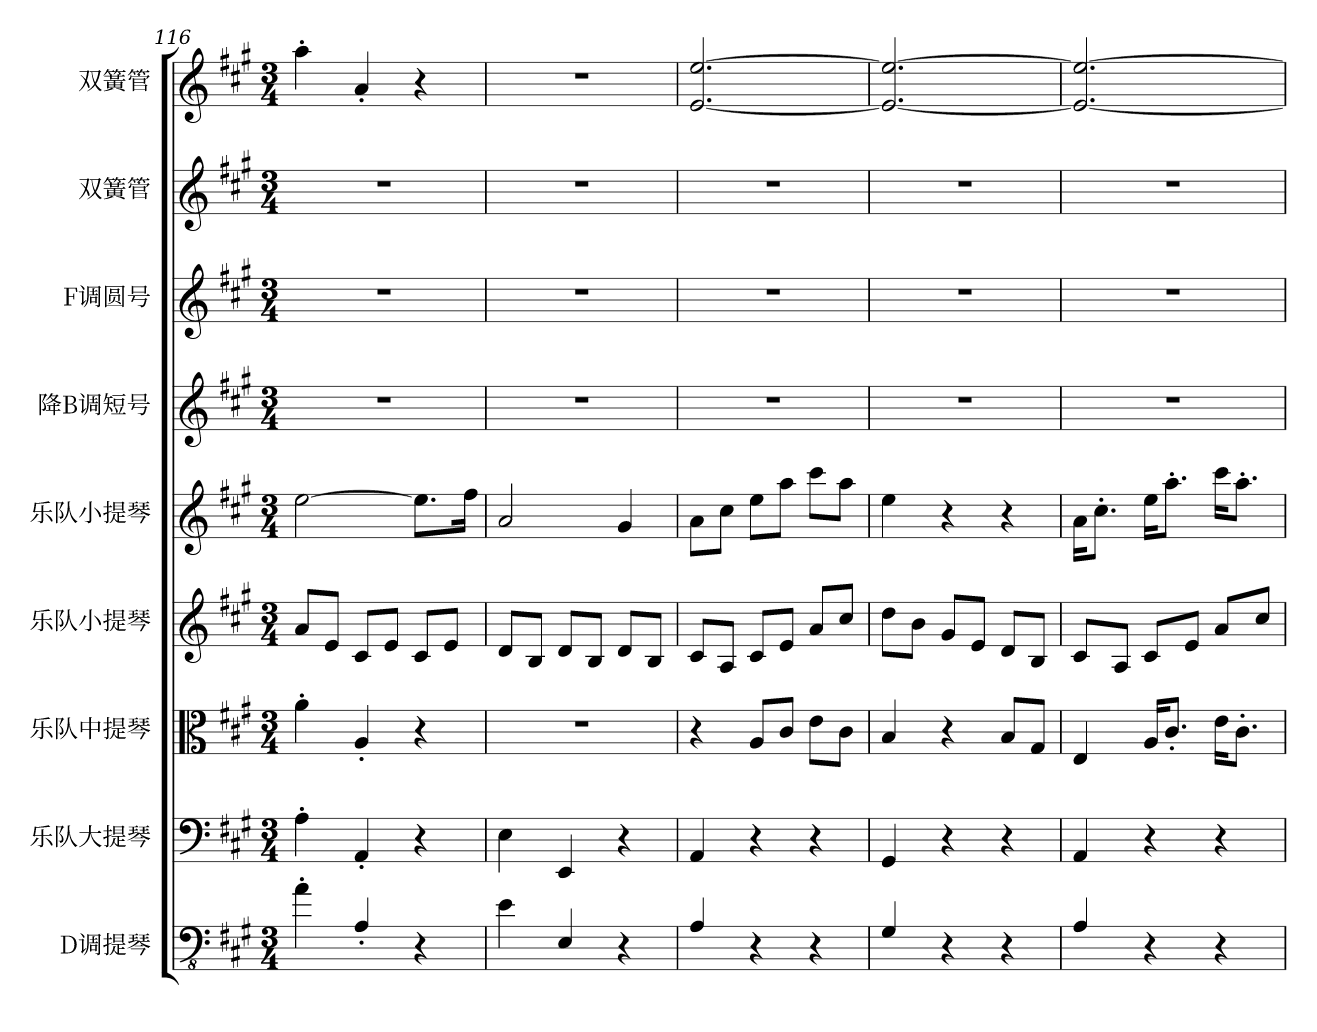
**kern	**kern	**kern	**kern	**kern	**kern	**kern	**kern	**kern
*part9	*part8	*part7	*part6	*part5	*part4	*part3	*part2	*part1
*staff9	*staff8	*staff7	*staff6	*staff5	*staff4	*staff3	*staff2	*staff1
*I"D调提琴	*I"乐队大提琴	*I"乐队中提琴	*I"乐队小提琴	*I"乐队小提琴	*I"降B调短号	*I"F调圆号	*I"双簧管	*I"双簧管
*clefFv4	*clefF4	*clefC3	*clefG2	*clefG2	*clefG2	*clefG2	*clefG2	*clefG2
*ITrd7c12	*	*	*	*	*ITrd1c2	*ITrd4c7	*	*
*k[f#c#g#]	*k[f#c#g#]	*k[f#c#g#]	*k[f#c#g#]	*k[f#c#g#]	*k[f#]	*k[f#c#]	*k[f#c#g#]	*k[f#c#g#]
*M3/4	*M3/4	*M3/4	*M3/4	*M3/4	*M3/4	*M3/4	*M3/4	*M3/4
*MM152	*MM152	*MM152	*MM152	*MM152	*MM152	*MM152	*MM152	*MM152
=116	=116	=116	=116	=116	=116	=116	=116	=116
4AA'\	4A'\	4a'\	8a/L	[2ee\	2.r	2.r	2.r	4aa'\
.	.	.	8e/J	.	.	.	.	.
4AAA'/	4AA'/	4A'/	8c#/L	.	.	.	.	4a'/
.	.	.	8e/J	.	.	.	.	.
4r	4r	4r	8c#/L	8.ee\L]	.	.	.	4r
.	.	.	8e/J	.	.	.	.	.
.	.	.	.	16ff#\Jk	.	.	.	.
=117	=117	=117	=117	=117	=117	=117	=117	=117
4EE\	4E\	2.r	8d/L	2a/	2.r	2.r	2.r	2.r
.	.	.	8B/J	.	.	.	.	.
4EEE/	4EE/	.	8d/L	.	.	.	.	.
.	.	.	8B/J	.	.	.	.	.
4r	4r	.	8d/L	4g#/	.	.	.	.
.	.	.	8B/J	.	.	.	.	.
!!LO:PB:g=z
=118	=118	=118	=118	=118	=118	=118	=118	=118
4AAA/	4AA/	4r	8c#/L	8a\L	2.r	2.r	2.r	[2.e/ [2.ee/
.	.	.	8A/J	8cc#\J	.	.	.	.
4r	4r	8A/L	8c#/L	8ee\L	.	.	.	.
.	.	8c#/J	8e/J	8aa\J	.	.	.	.
4r	4r	8e\L	8a/L	8ccc#\L	.	.	.	.
.	.	8c#\J	8cc#/J	8aa\J	.	.	.	.
=119	=119	=119	=119	=119	=119	=119	=119	=119
4GGG#/	4GG#/	4B/	8dd\L	4ee\	2.r	2.r	2.r	2.e/_ 2.ee/_
.	.	.	8b\J	.	.	.	.	.
4r	4r	4r	8g#/L	4r	.	.	.	.
.	.	.	8e/J	.	.	.	.	.
4r	4r	8B/L	8d/L	4r	.	.	.	.
.	.	8G#/J	8B/J	.	.	.	.	.
=120	=120	=120	=120	=120	=120	=120	=120	=120
4AAA/	4AA/	4E/	8c#/L	16a\KL	2.r	2.r	2.r	2.e/_ 2.ee/_
.	.	.	.	8.cc#'\J	.	.	.	.
.	.	.	8A/J	.	.	.	.	.
4r	4r	16A/KL	8c#/L	16ee\KL	.	.	.	.
.	.	8.c#'/J	.	8.aa'\J	.	.	.	.
.	.	.	8e/J	.	.	.	.	.
4r	4r	16e\KL	8a/L	16ccc#\KL	.	.	.	.
.	.	8.c#'\J	.	8.aa'\J	.	.	.	.
.	.	.	8cc#/J	.	.	.	.	.
=	=	=	=	=	=	=	=	=
*-	*-	*-	*-	*-	*-	*-	*-	*-
